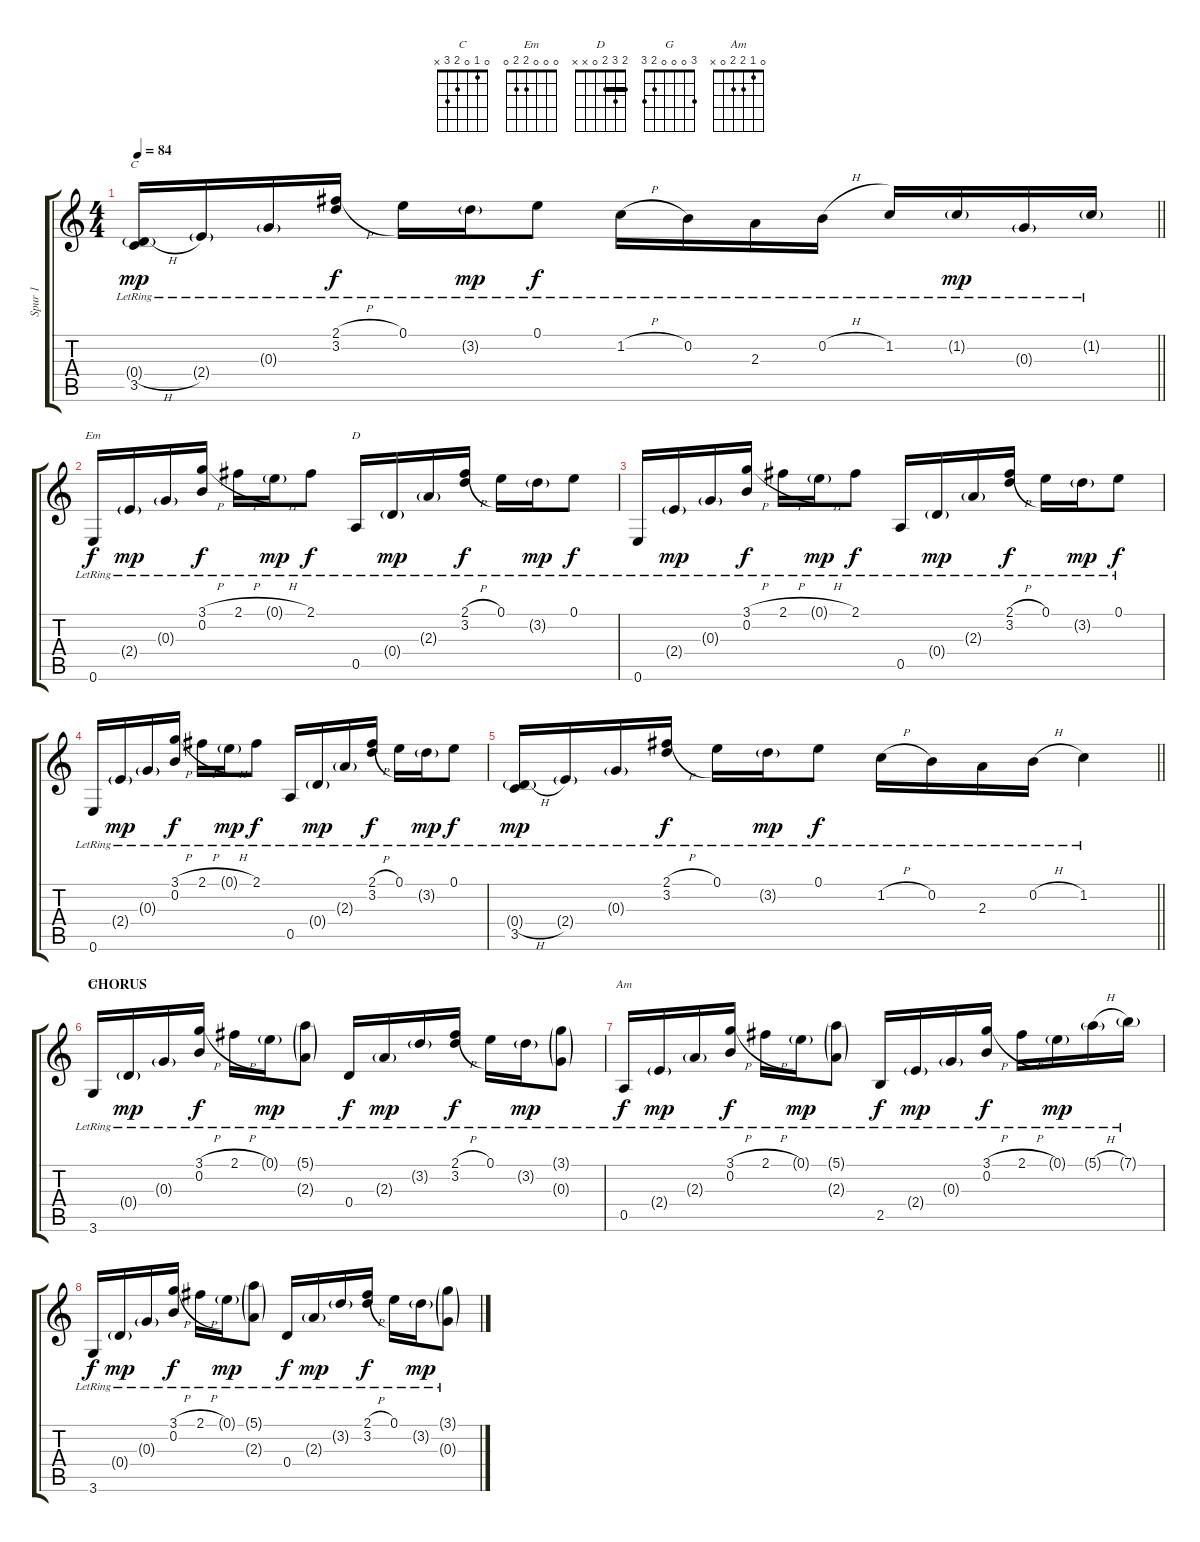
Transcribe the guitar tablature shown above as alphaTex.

\track ("Spur 1" "Spur 1") {instrument acousticguitarsteel}
\staff {score tabs}
\tuning (E4 B3 G3 D3 A2 E2) {hide}
\chord ("C" 0 1 0 2 3 x)
\chord ("Em" 0 0 0 2 2 0)
\chord ("D" 2 3 2 0 x x) {barre 2}
\chord ("G" 3 0 0 0 2 3)
\chord ("Am" 0 1 2 2 0 x)
\ts (4 4)
\tempo 84
\clef g2
\barLineRight lightlight
\ks c
(0.4{h g lr} 3.5{lr}).16{ch "C" dy mp} 2.4{g lr}.16 0.3{g lr}.16 (2.1{h lr} 3.2{lr}).16{dy f} 0.1{lr}.16 3.2{g lr}.16{dy mp} 0.1{lr}.8{dy f} 1.2{h lr}.16 0.2{lr}.16 2.3{lr}.16 0.2{h lr}.16 1.2{lr}.16 1.2{g lr}.16{dy mp} 0.3{g lr}.16 1.2{g lr}.16 |
0.6{lr}.16{ch "Em" dy f} 2.4{g lr}.16{dy mp} 0.3{g lr}.16 (3.1{h lr} 0.2{lr}).16{dy f} 2.1{h lr}.16 0.1{h g lr}.16{dy mp} 2.1{lr}.8{dy f} 0.5{lr}.16{ch "D"} 0.4{g lr}.16{dy mp} 2.3{g lr}.16 (2.1{h lr} 3.2{lr}).16{dy f} 0.1{lr}.16 3.2{g lr}.16{dy mp} 0.1{lr}.8{dy f} |
0.6{lr}.16 2.4{g lr}.16{dy mp} 0.3{g lr}.16 (3.1{h lr} 0.2{lr}).16{dy f} 2.1{h lr}.16 0.1{h g lr}.16{dy mp} 2.1{lr}.8{dy f} 0.5{lr}.16 0.4{g lr}.16{dy mp} 2.3{g lr}.16 (2.1{h lr} 3.2{lr}).16{dy f} 0.1{lr}.16 3.2{g lr}.16{dy mp} 0.1{lr}.8{dy f} |
0.6{lr}.16 2.4{g lr}.16{dy mp} 0.3{g lr}.16 (3.1{h lr} 0.2{lr}).16{dy f} 2.1{h lr}.16 0.1{h g lr}.16{dy mp} 2.1{lr}.8{dy f} 0.5{lr}.16 0.4{g lr}.16{dy mp} 2.3{g lr}.16 (2.1{h lr} 3.2{lr}).16{dy f} 0.1{lr}.16 3.2{g lr}.16{dy mp} 0.1{lr}.8{dy f} |
\barLineRight lightlight
(0.4{h g lr} 3.5{lr}).16{dy mp} 2.4{g lr}.16 0.3{g lr}.16 (2.1{h lr} 3.2{lr}).16{dy f} 0.1{lr}.16 3.2{g lr}.16{dy mp} 0.1{lr}.8{dy f} 1.2{h lr}.16 0.2{lr}.16 2.3{lr}.16 0.2{h lr}.16 1.2{lr}.4 |
\section ("" "CHORUS")
3.6{lr}.16{ch "G"} 0.4{g lr}.16{dy mp} 0.3{g lr}.16 (3.1{h lr} 0.2{lr}).16{dy f} 2.1{h lr}.16 0.1{g lr}.16{dy mp} (5.1{g lr} 2.3{g lr}).8 0.4{lr}.16{dy f} 2.3{g lr}.16{dy mp} 3.2{g lr}.16 (2.1{h lr} 3.2{lr}).16{dy f} 0.1{lr}.16 3.2{g lr}.16{dy mp} (3.1{g lr} 0.3{g lr}).8 |
0.5{lr}.16{ch "Am" dy f} 2.4{g lr}.16{dy mp} 2.3{g lr}.16 (3.1{h lr} 0.2{lr}).16{dy f} 2.1{h lr}.16 0.1{g lr}.16{dy mp} (5.1{g lr} 2.3{g lr}).8 2.5{lr}.16{dy f} 2.4{g lr}.16{dy mp} 0.3{g lr}.16 (3.1{h lr} 0.2{lr}).16{dy f} 2.1{h lr}.16 0.1{g lr}.16{dy mp} 5.1{h g lr}.16 7.1{g lr}.16 |
3.6{lr}.16{dy f} 0.4{g lr}.16{dy mp} 0.3{g lr}.16 (3.1{h lr} 0.2{lr}).16{dy f} 2.1{h lr}.16 0.1{g lr}.16{dy mp} (5.1{g lr} 2.3{g lr}).8 0.4{lr}.16{dy f} 2.3{g lr}.16{dy mp} 3.2{g lr}.16 (2.1{h lr} 3.2{lr}).16{dy f} 0.1{lr}.16 3.2{g lr}.16{dy mp} (3.1{g lr} 0.3{g lr}).8
